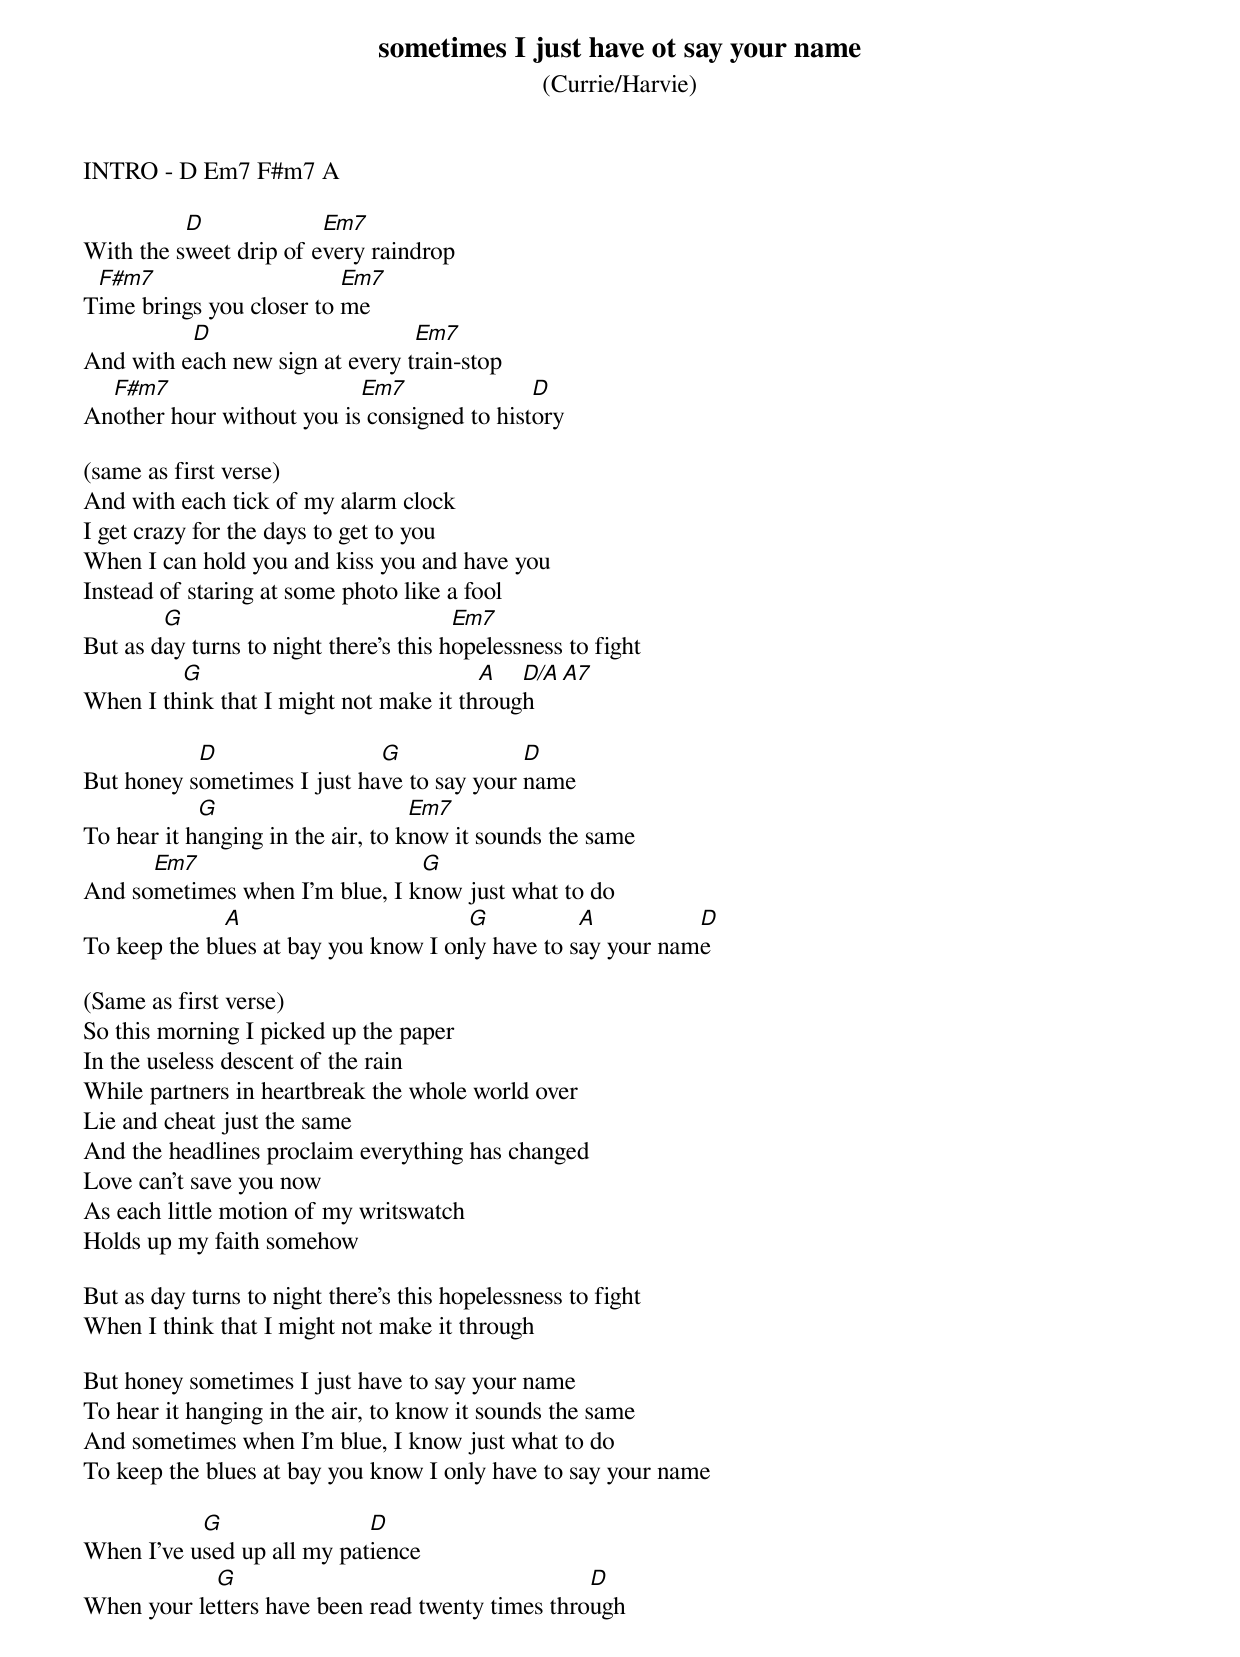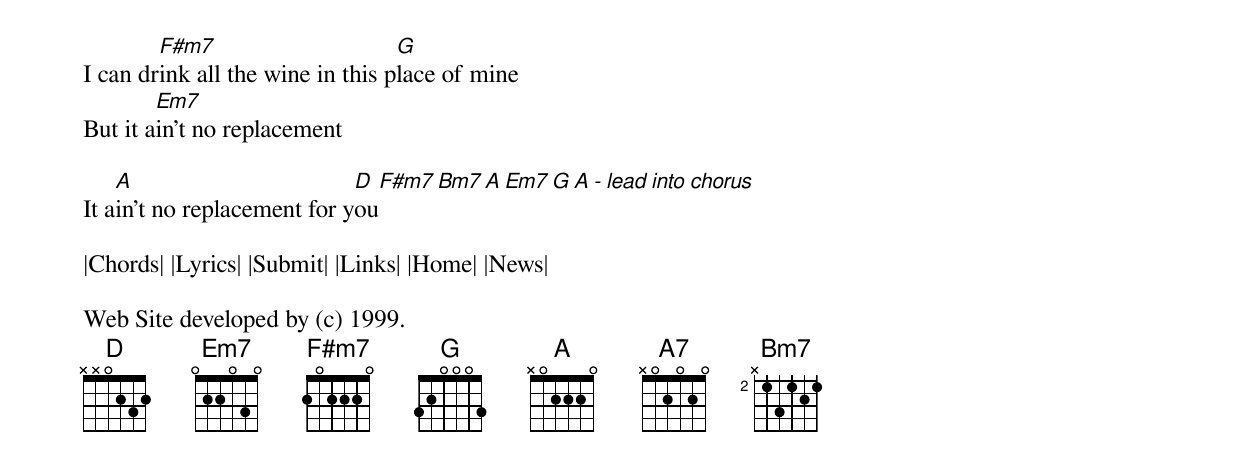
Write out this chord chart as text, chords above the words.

sometimes I just have ot say your name
(Currie/Harvie)
INTRO - D Em7 F#m7 A

          D             Em7
With the sweet drip of every raindrop
 F#m7                     Em7
Time brings you closer to me
          D                      Em7
And with each new sign at every train-stop
  F#m7                     Em7               D
Another hour without you is consigned to history

(same as first verse)
And with each tick of my alarm clock
I get crazy for the days to get to you
When I can hold you and kiss you and have you
Instead of staring at some photo like a fool
        G                               Em7
But as day turns to night there's this hopelessness to fight
         G                              A   D/A A7
When I think that I might not make it through

           D                 G              D
But honey sometimes I just have to say your name
            G                      Em7
To hear it hanging in the air, to know it sounds the same
      Em7                       G
And sometimes when I'm blue, I know just what to do
              A                       G           A          D
To keep the blues at bay you know I only have to say your name

(Same as first verse)
So this morning I picked up the paper
In the useless descent of the rain
While partners in heartbreak the whole world over
Lie and cheat just the same
And the headlines proclaim everything has changed
Love can't save you now
As each little motion of my writswatch
Holds up my faith somehow

But as day turns to night there's this hopelessness to fight
When I think that I might not make it through

But honey sometimes I just have to say your name
To hear it hanging in the air, to know it sounds the same
And sometimes when I'm blue, I know just what to do
To keep the blues at bay you know I only have to say your name

           G                D
When I've used up all my patience
            G                                     D
When your letters have been read twenty times through
        F#m7                      G
I can drink all the wine in this place of mine
        Em7
But it ain't no replacement

    A                        D    F#m7  Bm7  A  Em7  G  A   - lead into chorus
It ain't no replacement for you

|Chords| |Lyrics| |Submit| |Links| |Home| |News|

Web Site developed by (c) 1999.
